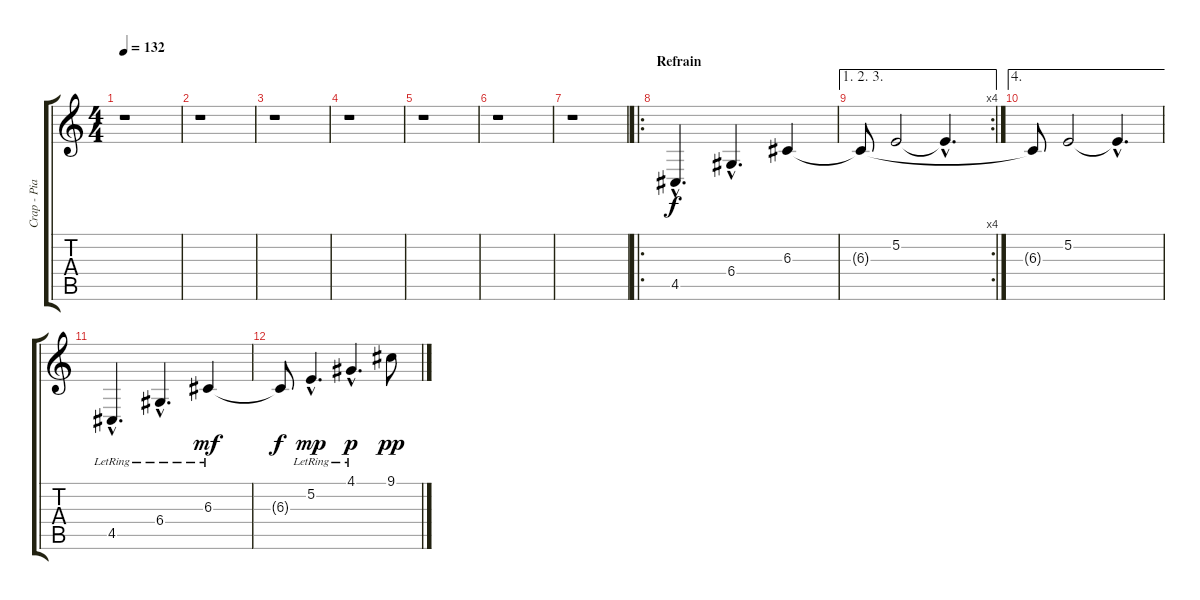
\track ("Crap - Piano" "Crap - Pia") {instrument brightacousticpiano}
\staff {score tabs}
\tuning (E4 B3 G3 D3 A2 E2) {hide}
\ts (4 4)
\tempo 132
\clef g2
\ks c
r.1{dy f} |
r.1 |
r.1 |
r.1 |
r.1 |
r.1 |
r.1 |
\ro
\section ("" "Refrain")
4.5{hac}.4{d} 6.4{hac}.4{d} 6.3.4 |
\ae (1 2 3)
\rc 4
6.3{t}.8 5.2.2 5.2{hac t}.4{d} |
\ae 4
6.3{t}.8 5.2.2 5.2{hac t}.4{d} |
4.5{hac lr}.4{d} 6.4{hac lr}.4{d} 6.3{lr}.4{dy mf} |
6.3{t}.8{dy f} 5.2{hac lr}.4{d dy mp} 4.1{hac lr}.4{d dy p} 9.1.8{dy pp}
